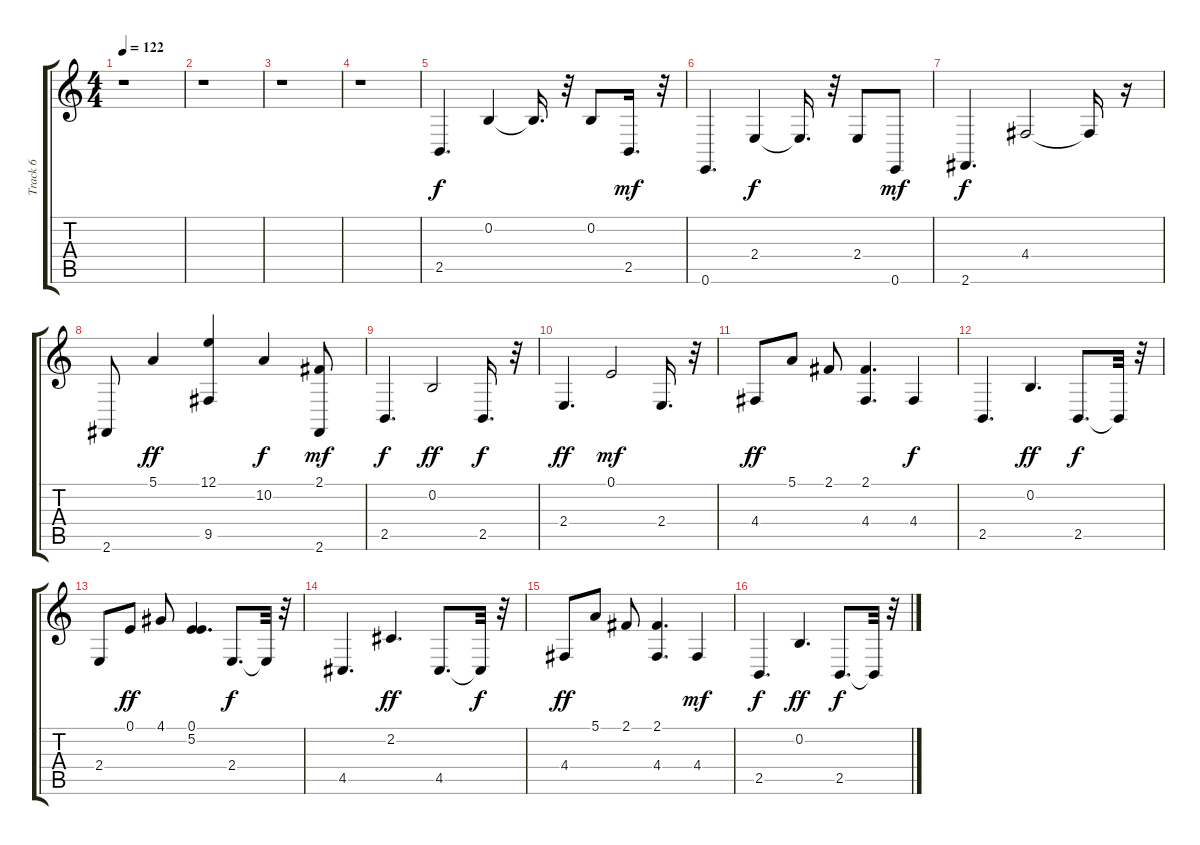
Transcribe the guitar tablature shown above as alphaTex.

\track ("Track 6" "Track 6") {instrument electricpiano1}
\staff {score tabs}
\tuning (E4 B3 G3 D3 A2 E2) {hide}
\ts (4 4)
\tempo 122
\clef g2
\ks c
r.1{dy f} |
r.1 |
r.1 |
r.1 |
2.5.4{d} 0.2.4 0.2{t}.16{d} r.32 0.2.8 2.5.16{d dy mf} r.32 |
0.6.4{d} 2.4.4{dy f} 2.4{t}.16{d} r.32 2.4.8 0.6.8{dy mf} |
2.6.4{d dy f} 4.4.2 4.4{t}.16 r.16 |
2.6.8 5.1.4{dy ff} (12.1 9.5).4 10.2.4{dy f} (2.1 2.6).8{dy mf} |
2.5.4{d dy f} 0.2.2{dy ff} 2.5.16{d dy f} r.32 |
2.4.4{d dy ff} 0.1.2{dy mf} 2.4.16{d} r.32 |
4.4.8{dy ff} 5.1.8 2.1.8 (2.1 4.4).4{d} 4.4.4{dy f} |
2.5.4{d} 0.2.4{d dy ff} 2.5.8{d dy f} 2.5{t}.32 r.32 |
2.4.8 0.1.8{dy ff} 4.1.8 (0.1 5.2).4{d} 2.4.8{d dy f} 2.4{t}.32 r.32 |
4.5.4{d} 2.2.4{d dy ff} 4.5.8{d} 4.5{t}.32{dy f} r.32 |
4.4.8{dy ff} 5.1.8 2.1.8 (2.1 4.4).4{d} 4.4.4{dy mf} |
2.5.4{d dy f} 0.2.4{d dy ff} 2.5.8{d dy f} 2.5{t}.32 r.32
